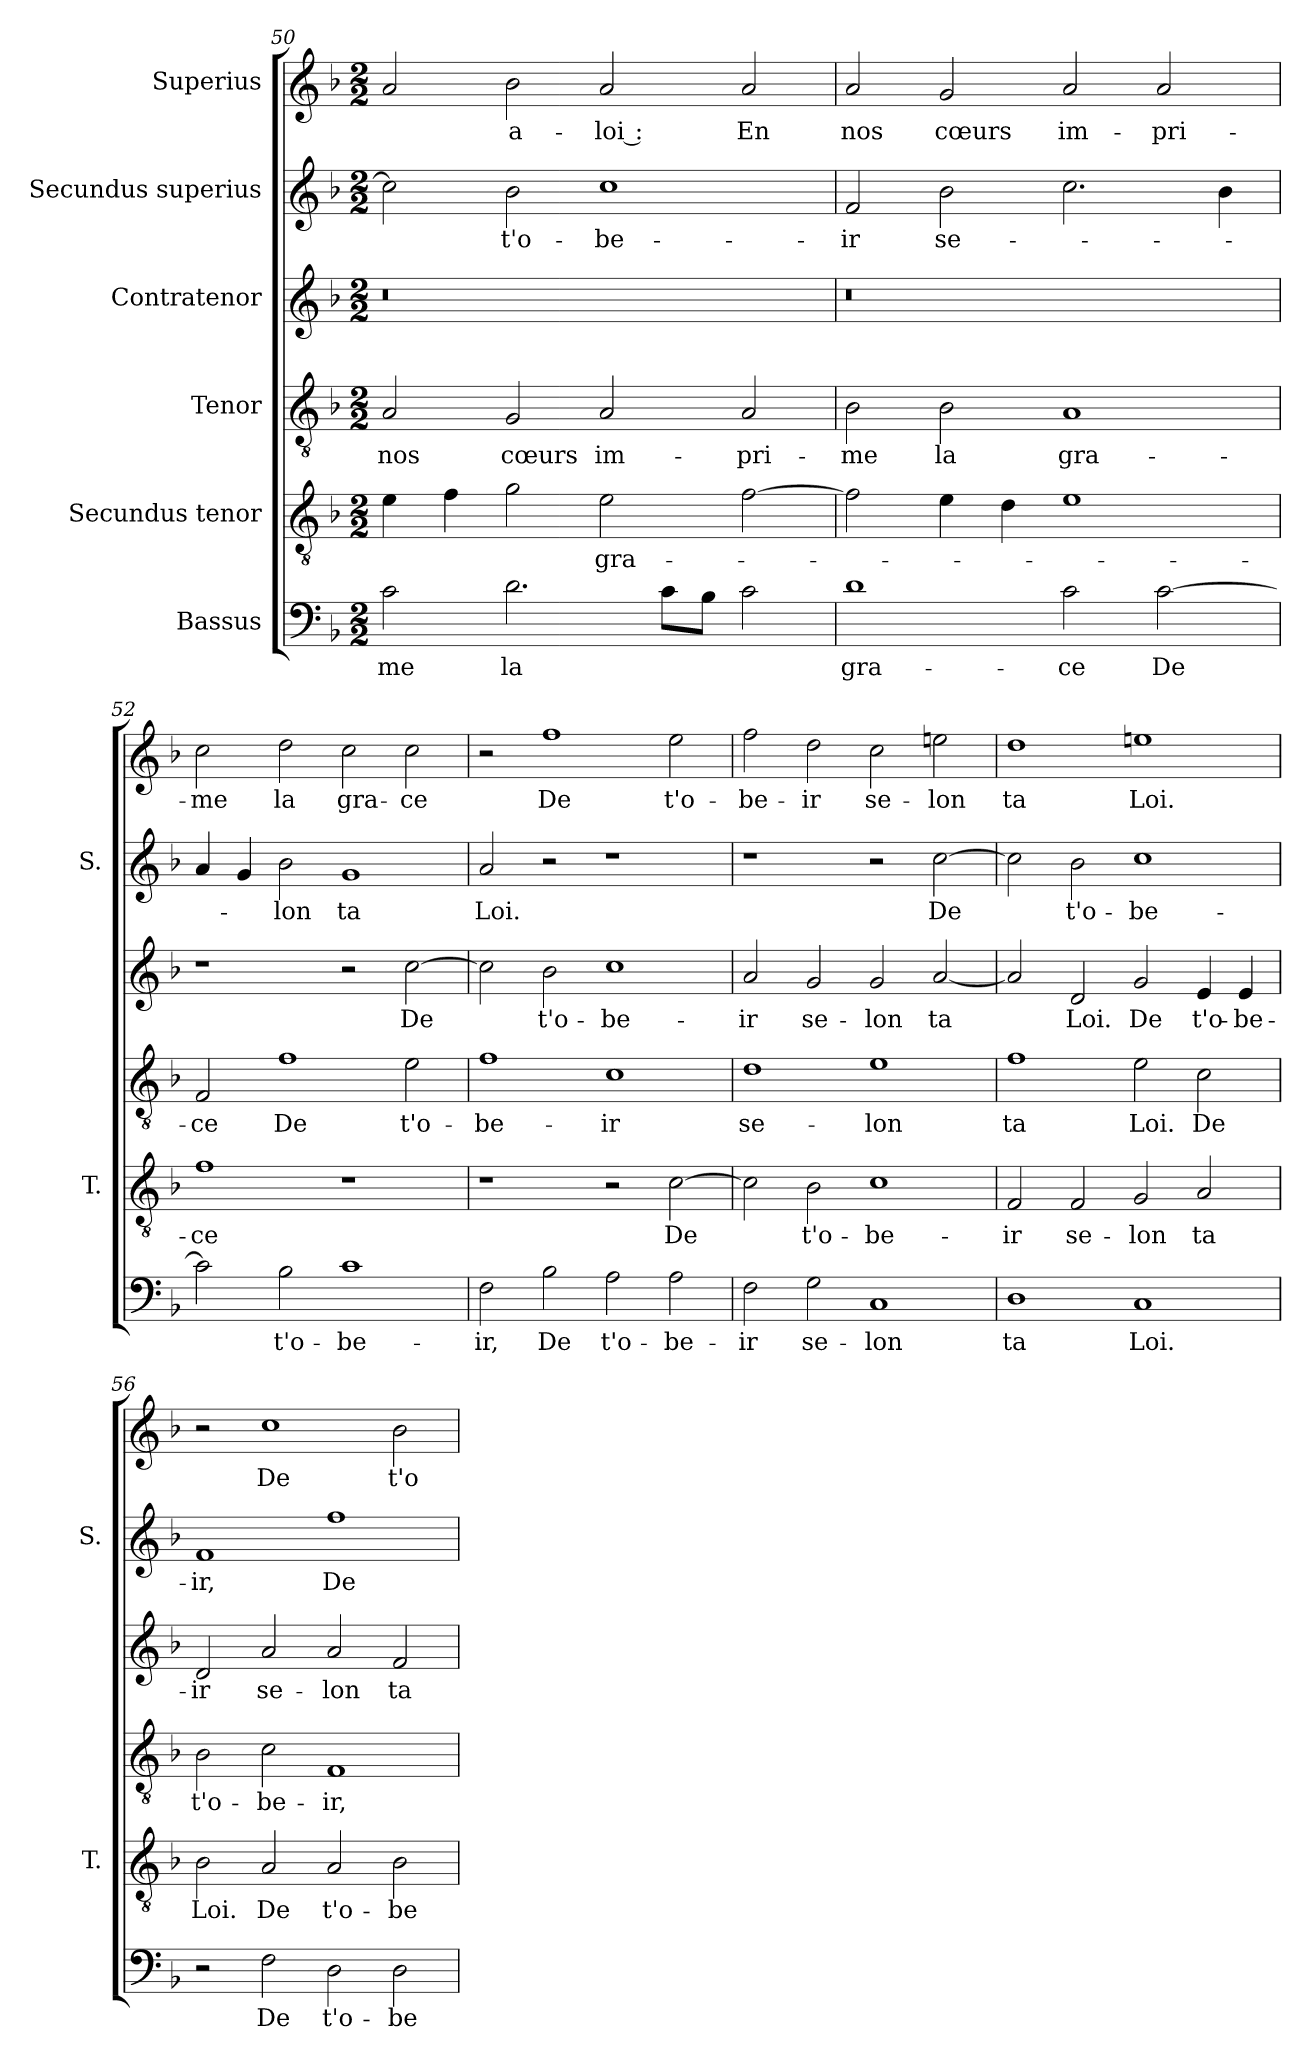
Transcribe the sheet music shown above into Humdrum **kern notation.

**kern	**text	**kern	**text	**kern	**text	**kern	**text	**kern	**text	**kern	**text
*part6	*part6	*part5	*part5	*part4	*part4	*part3	*part3	*part2	*part2	*part1	*part1
*staff6	*staff6	*staff5	*staff5	*staff4	*staff4	*staff3	*staff3	*staff2	*staff2	*staff1	*staff1
*I"Bassus	*	*I"Secundus tenor	*	*I"Tenor	*	*I"Contratenor	*	*I"Secundus superius	*	*I"Superius	*
*	*	*I'T.	*	*	*	*	*	*I'S.	*	*	*
*clefF4	*	*clefGv2	*	*clefGv2	*	*clefG2	*	*clefG2	*	*clefG2	*
*k[b-]	*	*k[b-]	*	*k[b-]	*	*k[b-]	*	*k[b-]	*	*k[b-]	*
*F:	*	*F:	*	*F:	*	*F:	*	*F:	*	*F:	*
*M2/2	*	*M2/2	*	*M2/2	*	*M2/2	*	*M2/2	*	*M2/2	*
=50	=50	=50	=50	=50	=50	=50	=50	=50	=50	=50	=50
!	!	!	!	!	!	!LO:N:vis=0	!	!	!	!	!
2c\	-me	4e\	.	2A/	nos	1r	.	2cc\]	.	2a/	.
.	.	4f\	.	.	.	.	.	.	.	.	.
2.d\	la	2g\	.	2G/	cœurs	.	.	2b-\	t'o-	2b-\	a-
.	.	2e\	gra-	2A/	im-	1ryy	.	1cc\	-be-	2a/	-loi :
8c\L	.	.	.	.	.	.	.	.	.	.	.
8B-\J	.	.	.	.	.	.	.	.	.	.	.
2c\	.	[2f\	.	2A/	-pri-	.	.	.	.	2a/	En
=51	=51	=51	=51	=51	=51	=51	=51	=51	=51	=51	=51
!	!	!	!	!	!	!LO:N:vis=0	!	!	!	!	!
1d\	gra-	2f\]	.	2B-\	-me	1r	.	2f/	-ir	2a/	nos
.	.	4e\	.	2B-\	la	.	.	2b-\	se-	2g/	cœurs
.	.	4d\	.	.	.	.	.	.	.	.	.
2c\	-ce	1e\	.	1A/	gra-	1ryy	.	2.cc\	.	2a/	im-
[2c\	De	.	.	.	.	.	.	.	.	2a/	-pri-
.	.	.	.	.	.	.	.	4b-\	.	.	.
=52	=52	=52	=52	=52	=52	=52	=52	=52	=52	=52	=52
2c\]	.	1f\	-ce	2F/	-ce	1r	.	4a/	.	2cc\	-me
.	.	.	.	.	.	.	.	4g/	.	.	.
2B-\	t'o-	.	.	1f\	De	.	.	2b-\	-lon	2dd\	la
1c\	-be-	1r	.	.	.	2r	.	1g/	ta	2cc\	gra-
.	.	.	.	2e\	t'o-	[2cc\	De	.	.	2cc\	-ce
!!LO:PB:g=z
=53	=53	=53	=53	=53	=53	=53	=53	=53	=53	=53	=53
2F\	-ir,	1r	.	1f\	-be-	2cc\]	.	2a/	Loi.	2r	.
2B-\	De	.	.	.	.	2b-\	t'o-	2r	.	1ff\	De
2A\	t'o-	2r	.	1c\	-ir	1cc\	-be-	1r	.	.	.
2A\	-be-	[2c\	De	.	.	.	.	.	.	2ee\	t'o-
=54	=54	=54	=54	=54	=54	=54	=54	=54	=54	=54	=54
2F\	-ir	2c\]	.	1d\	se-	2a/	-ir	1r	.	2ff\	-be-
2G\	se-	2B-\	t'o-	.	.	2g/	se-	.	.	2dd\	-ir
1C/	-lon	1c\	-be-	1e\	-lon	2g/	-lon	2r	.	2cc\	se-
.	.	.	.	.	.	[2a/	ta	[2cc\	De	2een\	-lon
=55	=55	=55	=55	=55	=55	=55	=55	=55	=55	=55	=55
1D\	ta	2F/	-ir	1f\	ta	2a/]	.	2cc\]	.	1dd\	ta
.	.	2F/	se-	.	.	2d/	Loi.	2b-\	t'o-	.	.
1C/	Loi.	2G/	-lon	2e\	Loi.	2g/	De	1cc\	-be-	1een\	Loi.
.	.	2A/	ta	2c\	De	4e/	t'o-	.	.	.	.
.	.	.	.	.	.	4e/	-be-	.	.	.	.
=56	=56	=56	=56	=56	=56	=56	=56	=56	=56	=56	=56
2r	.	2B-\	Loi.	2B-\	t'o-	2d/	-ir	1f/	-ir,	2r	.
2F\	De	2A/	De	2c\	-be-	2a/	se-	.	.	1cc\	De
2D\	t'o-	2A/	t'o-	1F/	-ir,	2a/	-lon	1ff\	De	.	.
2D\	-be-	2B-\	-be-	.	.	2f/	ta	.	.	2b-\	t'o-
=	=	=	=	=	=	=	=	=	=	=	=
*-	*-	*-	*-	*-	*-	*-	*-	*-	*-	*-	*-
